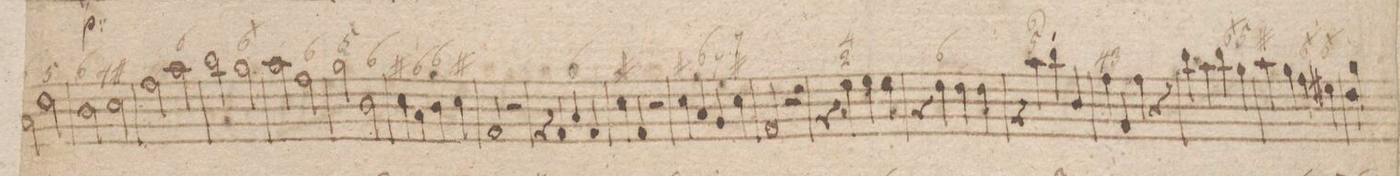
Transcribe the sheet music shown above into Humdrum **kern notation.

**kern	**fba	**dynam
*I"Organo	*	*
*clefF4	*	*
*k[f#c#]	*	*
*met(c|)	*	*
*M2/2	*	*
2C#\	6	.
2F#\	5	.
=36	=36	=36
2D\	6	.
2E\	4	.
.	#	.
=37	=37	=37
2A\	.	.
2c#\	6	.
=38	=38	=38
2d\	.	.
2B\	6|	.
=39	=39	=39
2c#\	.	.
2A\	6	.
=40	=40	=40
2B\	5	.
2D\	6	.
=41	=41	=41
4E\	#	.
4C#\	6	.
4D\	6	.
4E\	#	.
=42	=42	=42
2AA/	.	.
2r	.	.
=43	=43	=43
4r	.	.
4AA/	.	.
4C#/	6	.
4AA/	.	.
=44	=44	=44
4E\	#	.
4AA/	.	.
2r	.	.
=45	=45	=45
4E\	#	.
4C#/	6	.
4BB/	7	.
4E\	7 #	.
=46	=46	=46
2AA/	.	.
2r	.	.
=47	=47	=47
4r	.	.
4G\	4 2	.
4G\	.	.
4G\	.	.
=48	=48	=48
4r	.	.
4F#\	6	.
4F#\	.	.
4F#\	.	.
=49	=49	=49
4r	.	.
4c#\	6 5	.
4d\|	.	.
4D/	.	.
=50	=50	=50
4A\	4	.
.	3	.
4BB/	.	.
4A\	.	.
4r	.	.
=51	=51	=51
4d\	.	.
4c#\	.	.
4d\	6|	.
4B\	5	.
=52	=52	=52
4c#\	#	.
4B\	.	.
4A\	6|	.
4G#X\	6|	.
=53	=53	=53
4F#\	.	.
4B\	.	.
*-	*-	*-
